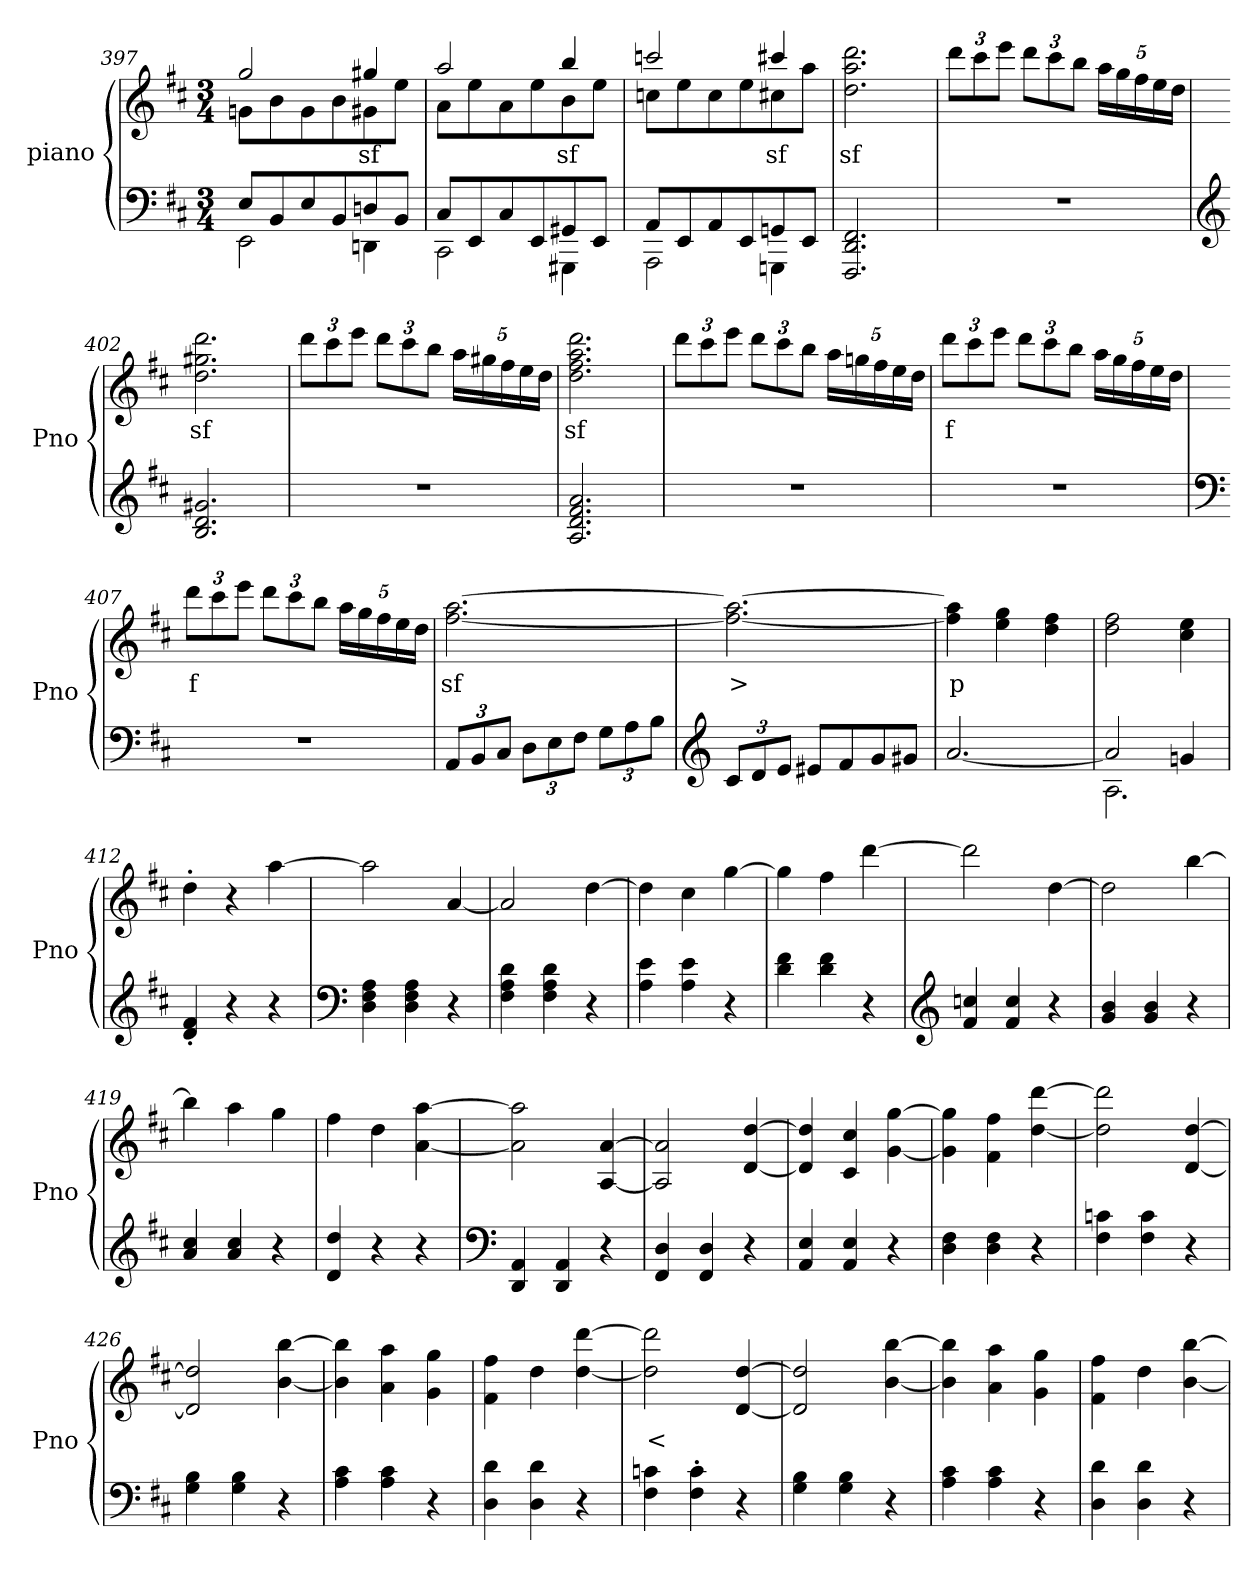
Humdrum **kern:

**kern	**kern	**text
*part2	*part1	*part1
*staff2	*staff1	*staff1
*I"piano	*I"piano	*
*I'Pno	*I'Pno	*
*clefF4	*clefG2	*
*k[f#c#]	*k[f#c#]	*
*D:	*D:	*
*M3/4	*M3/4	*
=397	=397	=397
*^	*^	*
8E/L	2EE\	2gg/	8gn\L	.
8BB/	.	.	8b\	.
8E/	.	.	8g\	.
8BB/	.	.	8b\	.
8Dn/	4DDn\	4gg#X/	8g#X\	sf
8BB/J	.	.	8ee\J	.
=398	=398	=398	=398	=398
8C#/L	2CC#\	2aa/	8a\L	.
8EE/	.	.	8ee\	.
8C#/	.	.	8a\	.
8EE/	.	.	8ee\	.
8GG#X/	4GGG#X\	4bb/	8b\	sf
8EE/J	.	.	8ee\J	.
=399	=399	=399	=399	=399
8AA/L	2AAA\	2cccn/	8ccn\L	.
8EE/	.	.	8ee\	.
8AA/	.	.	8cc\	.
8EE/	.	.	8ee\	.
8GGn/	4GGGn\	4ccc#X/	8cc#X\	sf
8EE/J	.	.	8aa\J	.
*v	*v	*	*	*
*	*v	*v	*
=400	=400	=400
2.FFF#/ 2.DD/ 2.FF#/	2.dd\ 2.aa\ 2.ddd\	sf
=401	=401	=401
*	*Xbrackettup	*
2.r	12ddd\L	.
.	12ccc#\	.
.	12eee\J	.
.	12ddd\L	.
.	12ccc#\	.
.	12bb\J	.
.	20aa\LL	.
.	20gg\	.
.	20ff#\	.
.	20ee\	.
.	20dd\JJ	.
=402	=402	=402
*clefG2	*	*
2.B/ 2.d/ 2.g#X/	2.dd\ 2.gg#X\ 2.ddd\	sf
!!LO:PB:g=z
=403	=403	=403
2.r	12ddd\L	.
.	12ccc#\	.
.	12eee\J	.
.	12ddd\L	.
.	12ccc#\	.
.	12bb\J	.
.	20aa\LL	.
.	20gg#X\	.
.	20ff#\	.
.	20ee\	.
.	20dd\JJ	.
=404	=404	=404
2.A/ 2.d/ 2.f#/ 2.a/	2.dd\ 2.ff#\ 2.aa\ 2.ddd\	sf
=405	=405	=405
2.r	12ddd\L	.
.	12ccc#\	.
.	12eee\J	.
.	12ddd\L	.
.	12ccc#\	.
.	12bb\J	.
.	20aa\LL	.
.	20ggn\	.
.	20ff#\	.
.	20ee\	.
.	20dd\JJ	.
=406	=406	=406
2.r	12ddd\L	f
.	12ccc#\	.
.	12eee\J	.
.	12ddd\L	.
.	12ccc#\	.
.	12bb\J	.
.	20aa\LL	.
.	20gg\	.
.	20ff#\	.
.	20ee\	.
.	20dd\JJ	.
!!LO:LB:g=z
=407	=407	=407
*clefF4	*	*
2.r	12ddd\L	f
.	12ccc#\	.
.	12eee\J	.
.	12ddd\L	.
.	12ccc#\	.
.	12bb\J	.
.	20aa\LL	.
.	20gg\	.
.	20ff#\	.
.	20ee\	.
.	20dd\JJ	.
=408	=408	=408
*Xbrackettup	*	*
12AA/L	[2.ff#\ [2.aa\	sf
12BB/	.	.
12C#/J	.	.
12D\L	.	.
12E\	.	.
12F#\J	.	.
12G\L	.	.
12A\	.	.
12B\J	.	.
=409	=409	=409
*clefG2	*	*
12c#/L	2.ff#\_ 2.aa\_	>
12d/	.	.
12e/J	.	.
8e#X/L	.	.
8f#/	.	.
8g/	.	.
8g#X/J	.	.
=410	=410	=410
[2.a/	4ff#\] 4aa\]	p
.	4ee\ 4gg\	.
.	4dd\ 4ff#\	.
=411	=411	=411
*^	*	*
2a/]	2.A\	2dd\ 2ff#\	.
4gn/	.	4cc#\ 4ee\	.
*v	*v	*	*
=412	=412	=412
4d/' 4f#/'	4dd'\	.
4r	4r	.
4r	[4aa\	.
=413	=413	=413
*clefF4	*	*
4D\ 4F#\ 4A\	2aa\]	.
4D\ 4F#\ 4A\	.	.
4r	[4a/	.
!!LO:LB:g=z
=414	=414	=414
4F#\ 4A\ 4d\	2a/]	.
4F#\ 4A\ 4d\	.	.
4r	[4dd\	.
=415	=415	=415
4A\ 4e\	4dd\]	.
4A\ 4e\	4cc#\	.
4r	[4gg\	.
=416	=416	=416
4d\ 4f#\	4gg\]	.
4d\ 4f#\	4ff#\	.
4r	[4ddd\	.
=417	=417	=417
*clefG2	*	*
4f#/ 4ccn/	2ddd\]	.
4f#/ 4cc/	.	.
4r	[4dd\	.
=418	=418	=418
4g/ 4b/	2dd\]	.
4g/ 4b/	.	.
4r	[4bb\	.
=419	=419	=419
4a/ 4cc#/	4bb\]	.
4a/ 4cc#/	4aa\	.
4r	4gg\	.
=420	=420	=420
4d/ 4dd/	4ff#\	.
4r	4dd\	.
4r	[4a\ [4aa\	.
=421	=421	=421
*clefF4	*	*
4DD/ 4AA/	2a\] 2aa\]	.
4DD/ 4AA/	.	.
4r	[4A/ [4a/	.
=422	=422	=422
4FF#/ 4D/	2A/] 2a/]	.
4FF#/ 4D/	.	.
4r	[4d/ [4dd/	.
=423	=423	=423
4AA/ 4E/	4d/] 4dd/]	.
4AA/ 4E/	4c#/ 4cc#/	.
4r	[4g\ [4gg\	.
=424	=424	=424
4D\ 4F#\	4g\] 4gg\]	.
4D\ 4F#\	4f#\ 4ff#\	.
4r	[4dd\ [4ddd\	.
!!LO:LB:g=z
=425	=425	=425
4F#\ 4cn\	2dd\] 2ddd\]	.
4F#\ 4c\	.	.
4r	[4d/ [4dd/	.
=426	=426	=426
4G\ 4B\	2d/] 2dd/]	.
4G\ 4B\	.	.
4r	[4b\ [4bb\	.
=427	=427	=427
4A\ 4c#\	4b\] 4bb\]	.
4A\ 4c#\	4a\ 4aa\	.
4r	4g\ 4gg\	.
=428	=428	=428
4D\ 4d\	4f#\ 4ff#\	.
4D\ 4d\	4dd\	.
4r	[4dd\ [4ddd\	.
=429	=429	=429
4F#\ 4cn\	2dd\] 2ddd\]	<
4F#\' 4c\'	.	.
4r	[4d/ [4dd/	.
=430	=430	=430
4G\ 4B\	2d/] 2dd/]	.
4G\ 4B\	.	.
4r	[4b\ [4bb\	.
=431	=431	=431
4A\ 4c#\	4b\] 4bb\]	.
4A\ 4c#\	4a\ 4aa\	.
4r	4g\ 4gg\	.
=432	=432	=432
4D\ 4d\	4f#\ 4ff#\	.
4D\ 4d\	4dd\	.
4r	[4b\ [4bb\	.
=	=	=
*-	*-	*-
